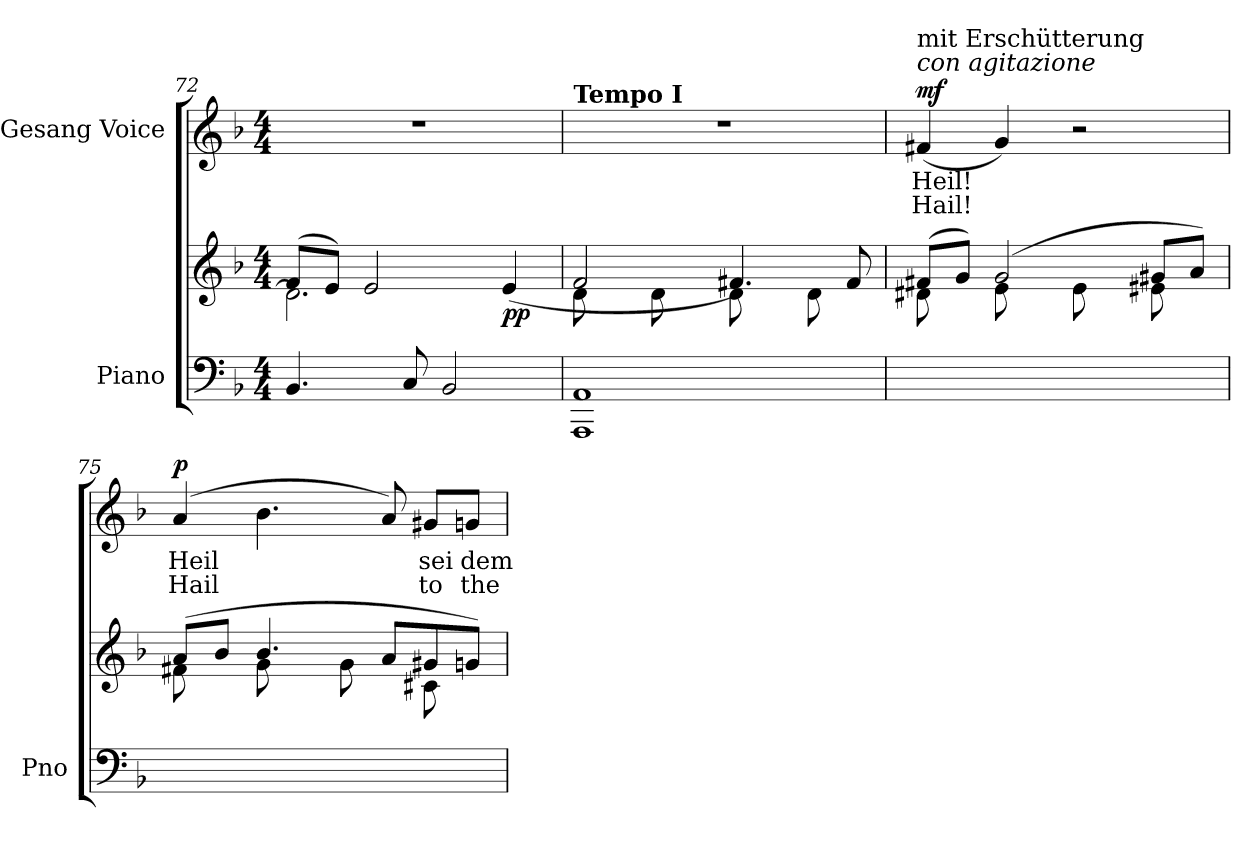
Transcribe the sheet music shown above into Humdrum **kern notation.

**kern	**kern	**dynam	**kern	**text	**text	**dynam
*part2	*part2	*part2	*part1	*part1	*part1	*part1
*staff3	*staff2	*staff2/3	*staff1	*staff1	*staff1	*staff1
*I"Piano	*	*	*I"Gesang Voice	*	*	*
*I'Pno	*	*	*	*	*	*
*clefF4	*clefG2	*	*clefG2	*	*	*
*k[b-]	*k[b-]	*	*k[b-]	*	*	*
*M4/4	*M4/4	*	*M4/4	*	*	*
=72	=72	=72	=72	=72	=72	=72
*	*^	*	*	*	*	*
4.BB-/	(8f/L	2.d\]	.	1r	.	.	.
.	8e/J)	.	.	.	.	.	.
.	2e/	.	.	.	.	.	.
8C/	.	.	.	.	.	.	.
2BB-/	.	.	.	.	.	.	.
!	!	!	!LO:DY:b	!	!	!	!
.	(>4e/	4ryy	pp	.	.	.	.
=73	=73	=73	=73	=73	=73	=73	=73
*^	*	*	*	*	*	*	*
!	!	!	!	!	!LO:TX:a:B:t=Tempo I	!	!	!
8ryy	1AAA 1AA	2f/	(<8d\L	.	1r	.	.	.
8A/	.	.	8ryy	.	.	.	.	.
8ryy	.	.	8d\	.	.	.	.	.
8A/J	.	.	8ryy	.	.	.	.	.
8ryy	.	4.f#X/)	8d\L	.	.	.	.	.
8A/	.	.	8ryy	.	.	.	.	.
8ryy	.	.	8d\	.	.	.	.	.
8A/J)	.	8f#/	8ryy	.	.	.	.	.
*v	*v	*	*	*	*	*	*	*
=74	=74	=74	=74	=74	=74	=74	=74
!	!	!	!	!LO:TX:i:t=con agitazione	!	!	!
!	!	!	!	!LO:TX:t=mit Erschütterung	!	!	!
!	!	!	!	!	!	!	!LO:DY:a
8ryy	(>8f#X/L	(<8d#X\L	.	(4f#X/	Heil!	Hail!	mf
8A/	8g/J)	8ryy	.	.	.	.	.
8ryy	(>2g/	8e\	.	4g/)	.	.	.
8A/J	.	8ryy	.	.	.	.	.
8ryy	.	8e\L	.	2r	.	.	.
8A/	.	8ryy	.	.	.	.	.
8ryy	8g#X/L	8e#X\	.	.	.	.	.
8A/J)	8a/J)	8ryy	.	.	.	.	.
=75	=75	=75	=75	=75	=75	=75	=75
!	!	!	!	!	!	!	!LO:DY:a
8ryy	(>8a/L	(<8f#X\L	.	(4a/	Heil	Hail	p
8A/	8b-/J	8ryy	.	.	.	.	.
8ryy	4.b-/	8g\	.	4.b-\	.	.	.
8A/J	.	8ryy	.	.	.	.	.
8ryy	.	8g\L	.	.	.	.	.
8A/	8a/L	8ryy	.	8a/)	.	.	.
8ryy	8g#X/	8c#X\	.	8g#X/L	sei	to	.
8A/J)	8gn/J)	8ryy	.	8gn/J	dem	the	.
*	*v	*v	*	*	*	*	*
=	=	=	=	=	=	=
*-	*-	*-	*-	*-	*-	*-
